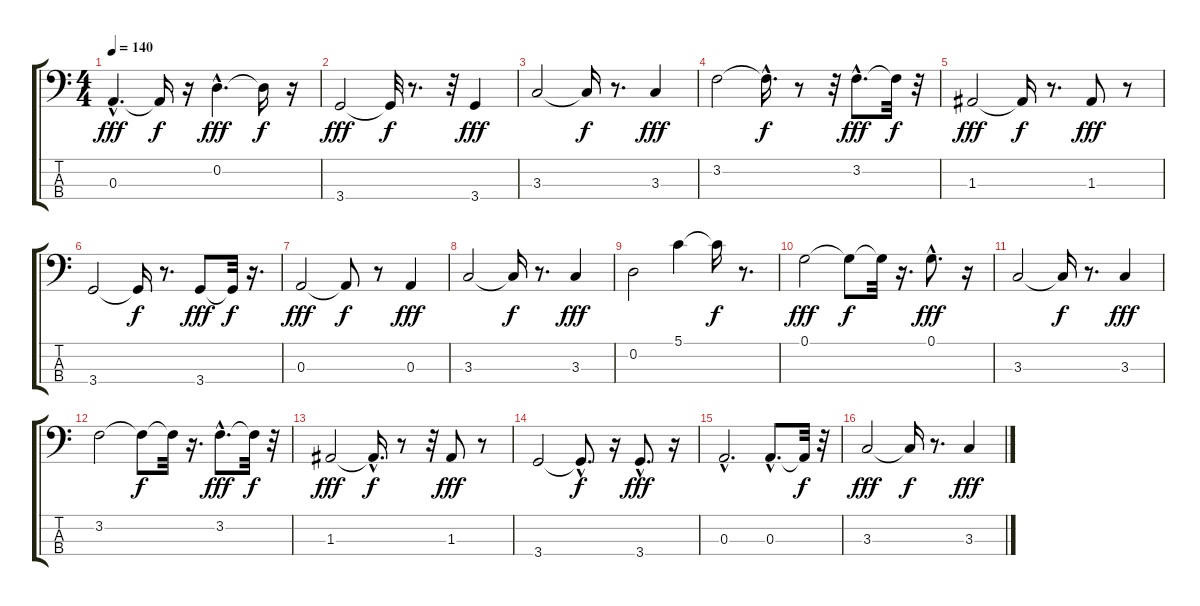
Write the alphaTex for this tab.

\track "" {instrument electricbasspick}
\staff {score tabs}
\tuning (G2 D2 A1 E1) {hide}
\ts (4 4)
\tempo 140
\clef f4
\ks c
0.3{hac}.4{d dy fff} 0.3{t}.16{dy f} r.16 0.2{hac}.4{d dy fff} 0.2{t}.16{dy f} r.16 |
3.4.2{dy fff} 3.4{t}.32{dy f} r.8{d} r.32 3.4.4{dy fff} |
3.3.2 3.3{t}.16{dy f} r.8{d} 3.3.4{dy fff} |
3.2.2 3.2{hac t}.16{d dy f} r.8 r.32 3.2{hac}.8{d dy fff} 3.2{t}.32{dy f} r.32 |
1.3.2{dy fff} 1.3{t}.16{dy f} r.8{d} 1.3.8{dy fff} r.8 |
3.4.2 3.4{t}.16{dy f} r.8{d} 3.4.8{dy fff} 3.4{t}.32{dy f} r.16{d} |
0.3.2{dy fff} 0.3{t}.8{dy f} r.8 0.3.4{dy fff} |
3.3.2 3.3{t}.16{dy f} r.8{d} 3.3.4{dy fff} |
0.2.2 5.1.4 5.1{t}.16{dy f} r.8{d} |
0.1.2{dy fff} 0.1{t}.8{dy f} 0.1{t}.32 r.16{d} 0.1{hac}.8{d dy fff} r.16 |
3.3.2 3.3{t}.16{dy f} r.8{d} 3.3.4{dy fff} |
3.2.2 3.2{t}.8{dy f} 3.2{t}.32 r.16{d} 3.2{hac}.8{d dy fff} 3.2{t}.32{dy f} r.32 |
1.3.2{dy fff} 1.3{hac t}.16{d dy f} r.8 r.32 1.3.8{dy fff} r.8 |
3.4.2 3.4{hac t}.8{d dy f} r.16 3.4{hac}.8{d dy fff} r.16 |
0.3{hac}.2{d} 0.3{hac}.8{d} 0.3{t}.32{dy f} r.32 |
3.3.2{dy fff} 3.3{t}.16{dy f} r.8{d} 3.3.4{dy fff}
